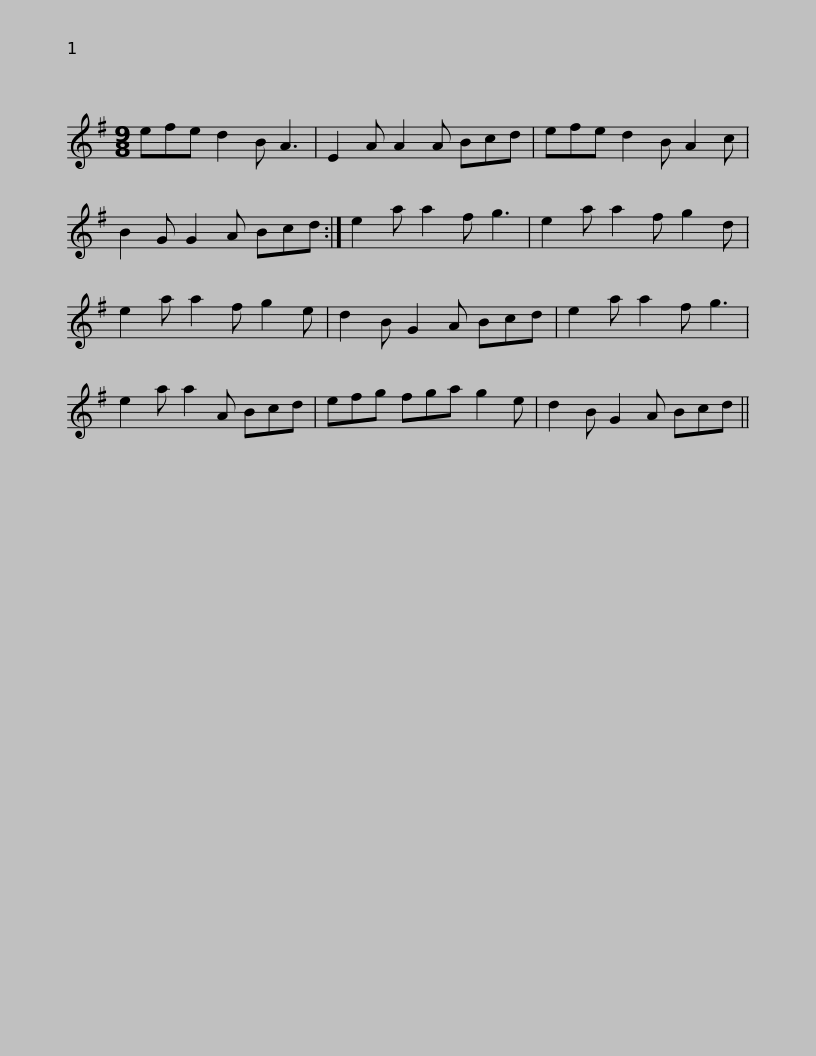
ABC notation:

X:1
L:1/8
M:9/8
I:linebreak $
K:G
V:1 treble
V:1
 efe d2 B A3 | E2 A A2 A Bcd | efe d2 B A2 c | B2 G G2 A Bcd :| e2 a a2 f g3 | %5
 e2 a a2 f g2 d |$ e2 a a2 f g2 e | d2 B G2 A Bcd | e2 a a2 f g3 | e2 a a2 A Bcd | %10
 efg fga g2 e | d2 B G2 A Bcd || %12
